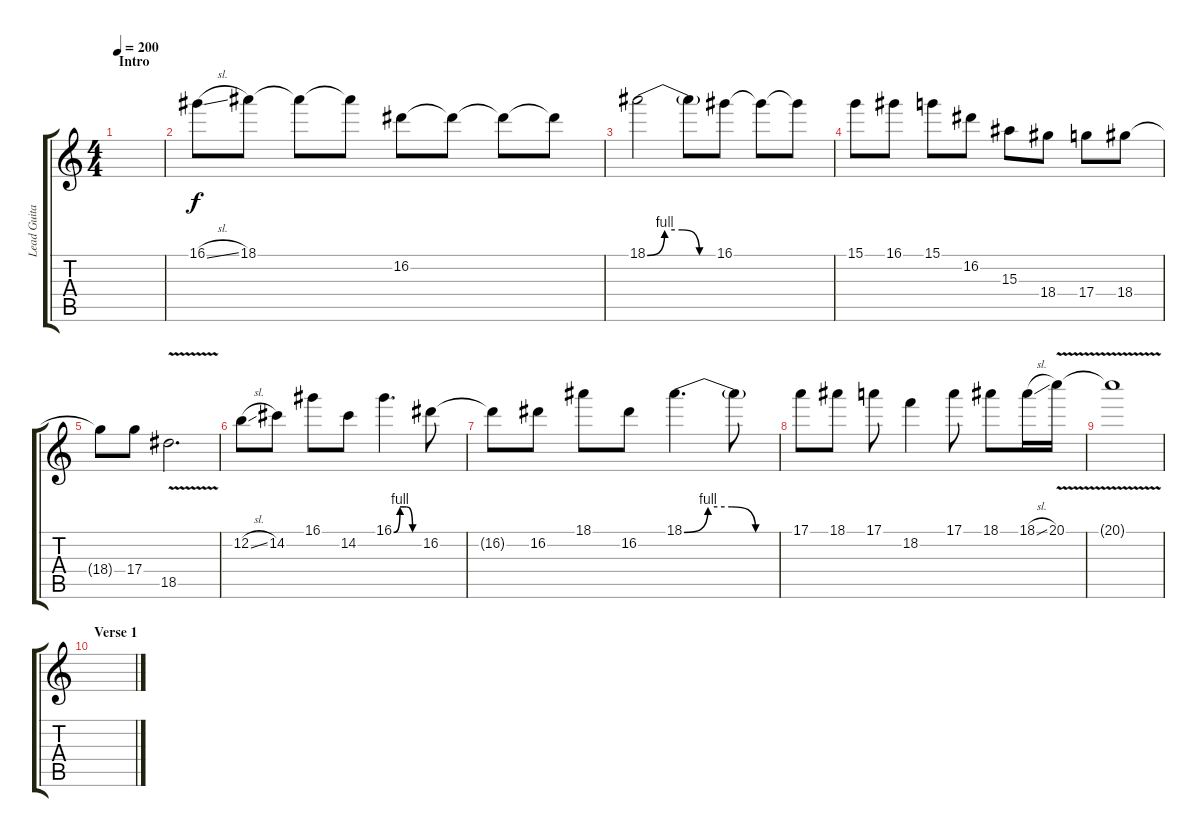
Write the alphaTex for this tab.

\track ("Lead Guitar" "Lead Guita") {instrument overdrivenguitar}
\staff {score tabs}
\tuning (E4 B3 G3 D3 A2 E2) {hide}
\ts (4 4)
\section ("" "Intro")
\tempo 200
\clef g2
\ks c
|
16.1{sl}.8 18.1.8 18.1{t}.8 18.1{t}.8 16.2.8 16.2{t}.8 16.2{t}.8 16.2{t}.8 |
18.1{be (custom 0 0 15 4 30 4 45 0 60 0)}.2 18.1{t}.8 16.1.8 16.1{t}.8 16.1{t}.8 |
15.1.8 16.1.8 15.1.8 16.2.8 15.3.8 18.4.8 17.4.8 18.4.8 |
18.4{t}.8 17.4.8 18.5{v}.2{d} |
12.2{sl}.8 14.2.8 16.1.8 14.2.8 16.1{be (custom 0 0 15 4 30 4 45 0 60 0)}.4{d} 16.2.8 |
16.2{t}.8 16.2.8 18.1.8 16.2.8 18.1{be (custom 0 0 15 4 30 4 45 0 60 0)}.4{d} 18.1{t}.8 |
17.1.8 18.1.8 17.1.8 18.2.4 17.1.8 18.1.8 18.1{sl}.16 20.1{v}.16 |
20.1{t}.1 |
\section ("" "Verse 1")
